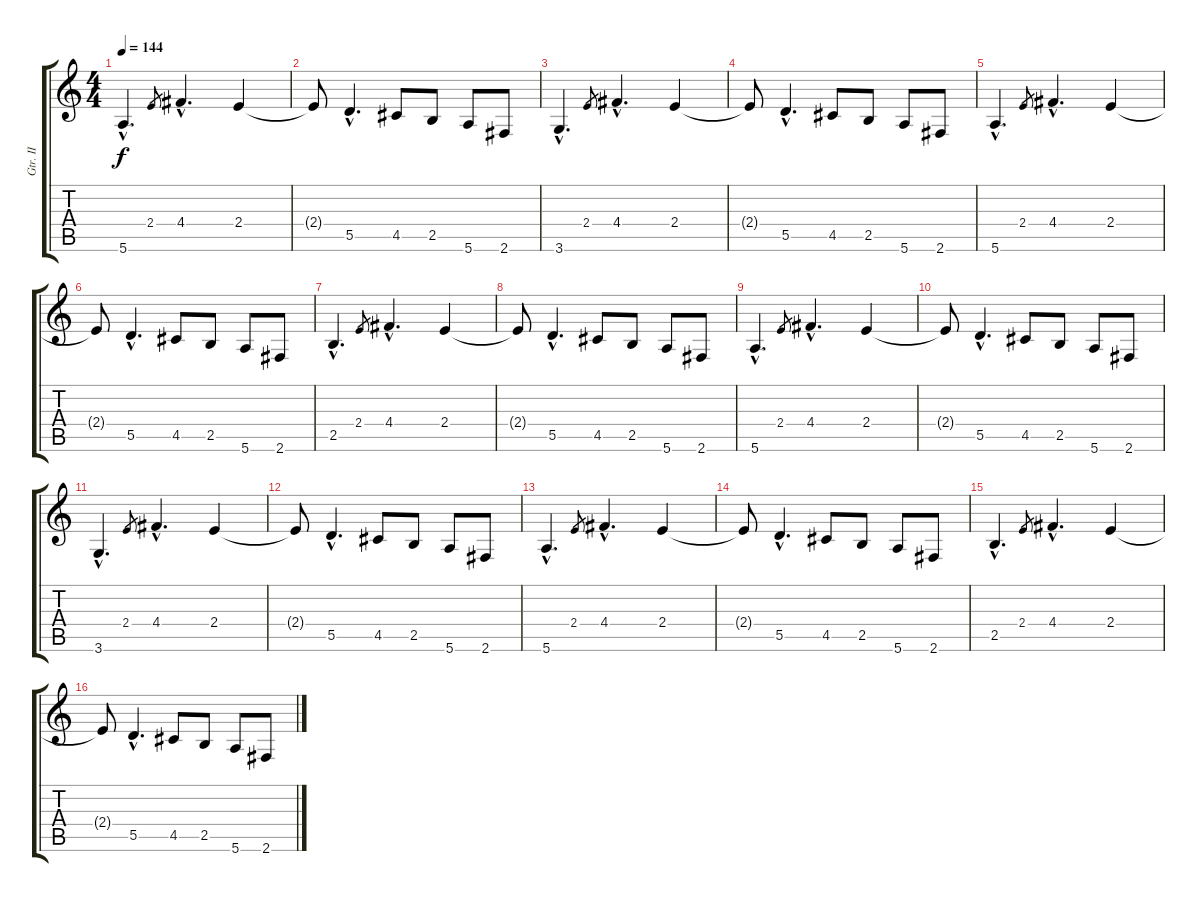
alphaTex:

\track ("Gtr. II" "Gtr. II") {instrument overdrivenguitar}
\staff {score tabs}
\tuning (E4 B3 G3 D3 A2 E2) {hide}
\ts (4 4)
\tempo 144
\clef g2
\ks c
5.6{hac}.4{d dy f} 2.4.8{gr} 4.4{hac}.4{d} 2.4.4 |
2.4{t}.8 5.5{hac}.4{d} 4.5.8 2.5.8 5.6.8 2.6.8 |
3.6{hac}.4{d} 2.4.8{gr} 4.4{hac}.4{d} 2.4.4 |
2.4{t}.8 5.5{hac}.4{d} 4.5.8 2.5.8 5.6.8 2.6.8 |
5.6{hac}.4{d} 2.4.8{gr} 4.4{hac}.4{d} 2.4.4 |
2.4{t}.8 5.5{hac}.4{d} 4.5.8 2.5.8 5.6.8 2.6.8 |
2.5{hac}.4{d} 2.4.8{gr} 4.4{hac}.4{d} 2.4.4 |
2.4{t}.8 5.5{hac}.4{d} 4.5.8 2.5.8 5.6.8 2.6.8 |
5.6{hac}.4{d} 2.4.8{gr} 4.4{hac}.4{d} 2.4.4 |
2.4{t}.8 5.5{hac}.4{d} 4.5.8 2.5.8 5.6.8 2.6.8 |
3.6{hac}.4{d} 2.4.8{gr} 4.4{hac}.4{d} 2.4.4 |
2.4{t}.8 5.5{hac}.4{d} 4.5.8 2.5.8 5.6.8 2.6.8 |
5.6{hac}.4{d} 2.4.8{gr} 4.4{hac}.4{d} 2.4.4 |
2.4{t}.8 5.5{hac}.4{d} 4.5.8 2.5.8 5.6.8 2.6.8 |
2.5{hac}.4{d} 2.4.8{gr} 4.4{hac}.4{d} 2.4.4 |
2.4{t}.8 5.5{hac}.4{d} 4.5.8 2.5.8 5.6.8 2.6.8
